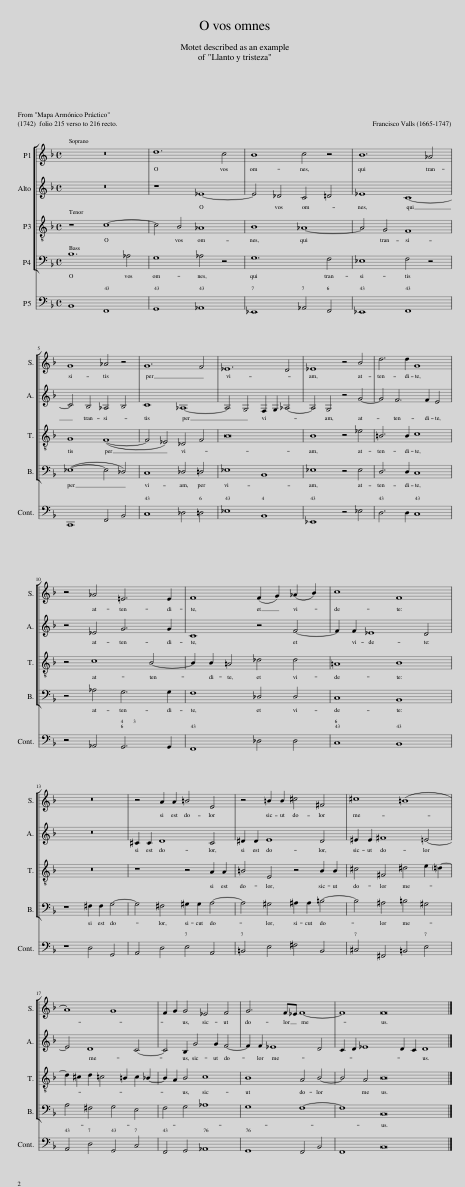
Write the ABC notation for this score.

X:1
%%score [ 1 2 3 4 ] 5
L:1/8
M:4/4
I:linebreak $
K:F
V:1 treble
V:2 treble
V:3 treble-8 transpose=-12
V:4 bass
V:5 bass
V:1
 z16 | d12 c4 | B8 c4 z4 | B12 _A4 |$ G8 _A4 z4 | %5
 G12 F4 | _E12 D4 | _E8 z4 B4 | d6 d2 G8 |$ z4 _A4 =E6 E2 | %10
 F8 (F2 G2) (_A2 B2) | c8 F8 |$ z16 | z4 A2 A2 =B4 E4 | z4 =B2 B2 ^c4 ^F4 | %15
 ^c8 (=B8 |$ A8) G8 | F2 G2 G4 _E4 F4 | G6 F_E F8- | F8 F16 |] %20
V:2
 z16 | z8 _E8- | E4 _D4 C4 =D4 | _E8 C8- |$ C4 B,4 _A,4 B,4 | %5
 C8 _A,8- | A,4 G,4 F,2 G,2 _A,4- | A,4 G,4 z4 G4- | G4 F6 F2 E4 |$ z4 _E4 G6 G2 | %10
 C8 z4 F4- | F2 F2 _E8 D4 |$ z16 | ^C2 C2 D8 C4 | ^D2 D2 E8 D4 | %15
 ^E2 E2 ^F8 =E4- |$ E4 D8 C4- | C4 B,2 G4 G2 F4- | F2 F2 _E8 D4 | C2 D2 _E8 D2 C2 D8 |] %20
V:3
 z8 c8- | c4 B4 _A8 | B8 _A8- | A4 G4 F8 |$ G8 (F8- | %5
 F4 _E4) _D4 F4 | B16 | B8 z4 _e4 | =B6 B2 c8 |$ z4 c8 B4- | %10
 B2 B2 =A4 _d4 d4 | =A8 B8 |$ z16 | z8 z4 A2 A2 | =B4 E4 z4 B2 B2 | %15
 ^c4 ^F4 ^d4 e2 !courtesy!=d2- |$ d2 ^c2 d2 =c4 =B2 c2 _B2- | B2 A2 B4 c8 | B8 A4 B4- | B4 A4 B16 |] %20
V:4
 B,12 _A,4 | G,8 _A,4 z4 | G,12 F,4 | _E,8 F,4 z4 |$ (_E,8- E,4 _D,4) | %5
 C,8 _D,4 =D,4 | _E,8 B,,8 | _E,8 z4 E,4 | D,6 D,2 C,8 |$ z4 _A,4 G,6 G,2 | %10
 F,8 _D,4 D,4 | C,8 B,,8 |$ z8 ^F,2 F,2 G,4- | G,4 ^F,4 ^G,2 G,2 A,4- | A,4 ^G,4 ^A,2 A,2 =B,4- | %15
 B,4 ^A,4 =B,4 ^G,4 |$ A,4 ^F,4 G,4 E,4 | F,4 G,4 _A,8 | G,8 F,8- | F,8 B,,16 |] %20
V:5
 B,,8 F,,8 | G,,8 _A,,8 | _E,,8 _A,,4 F,,4 | _E,,8 F,,8 |$ C,,8 F,,4 B,,4 | %5
 C,8 _D,4 =D,4 | _E,8 B,,8 | _E,,8 z4 _E,4 | D,6 D,2 C,8 |$ z4 _A,,4 G,,6 G,,2 | %10
 F,,8 _D,4 D,4 | C,8 B,,8 |$ z8 D,4 G,,4 | A,,4 D,4 E,4 A,,4 | =B,,4 E,4 ^F,4 B,,4 | %15
 ^C,4 ^F,,4 =B,,4 E,4 |$ A,,4 D,4 G,,4 C,4 | F,,4 G,,4 _A,,8 | G,,8 F,,4 B,,4 | F,,8 B,,16 |] %20
